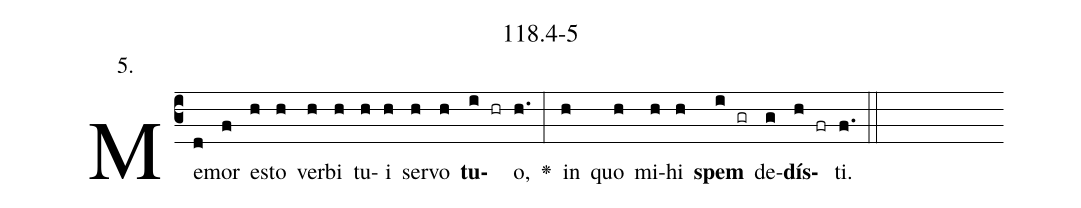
name: 118.4-5;
annotation: 5.;
%%
(c3)Me(d)mor(f) es(h)to(h) ver(h)bi(h) tu(h)i(h) ser(h)vo(h) <b>tu</b>(i hr)o,(h.) <v>\greheightstar</v>(:) in(h) quo(h) mi(h)hi(h) <b>spem</b>(i gr) de(g)<b>dís</b>(h fr)ti.(f.) (::)


%E(h) u(h) o(i) u(g) a(h) e.(f.) (::)
